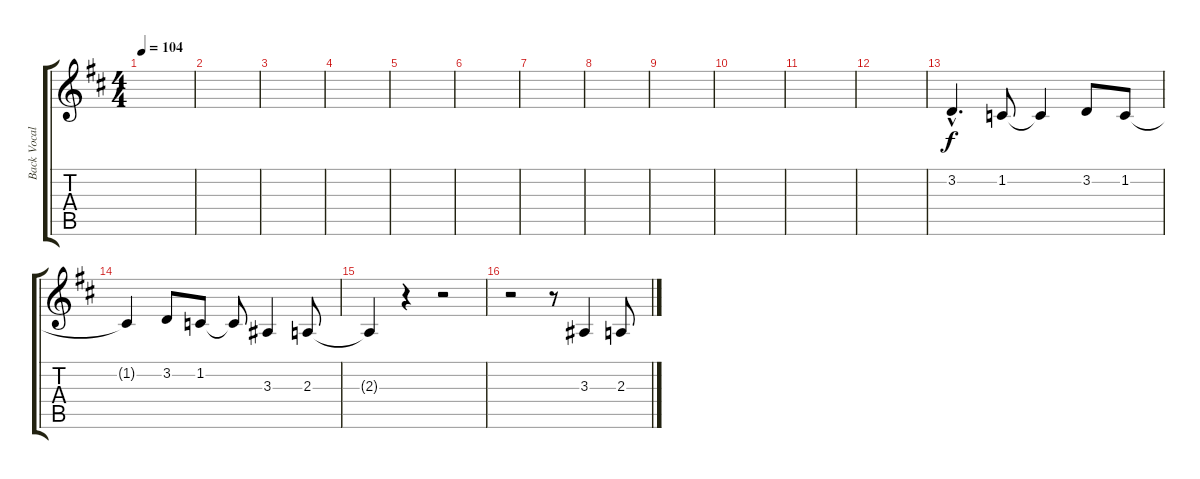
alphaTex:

\track ("Back Vocals [Duff, Matt]" "Back Vocal") {instrument lead2sawtooth}
\staff {score tabs}
\tuning (E4 B3 G3 D3 A2 E2) {hide}
\ts (4 4)
\tempo 104
\clef g2
\ks d
|
|
|
|
|
|
|
|
|
|
|
|
3.2{hac}.4{d} 1.2.8 1.2{t}.4 3.2.8 1.2.8 |
1.2{t}.4 3.2.8 1.2.8 1.2{t}.8 3.3.4 2.3.8 |
2.3{t}.4 r.4 r.2 |
r.2 r.8 3.3.4 2.3.8
